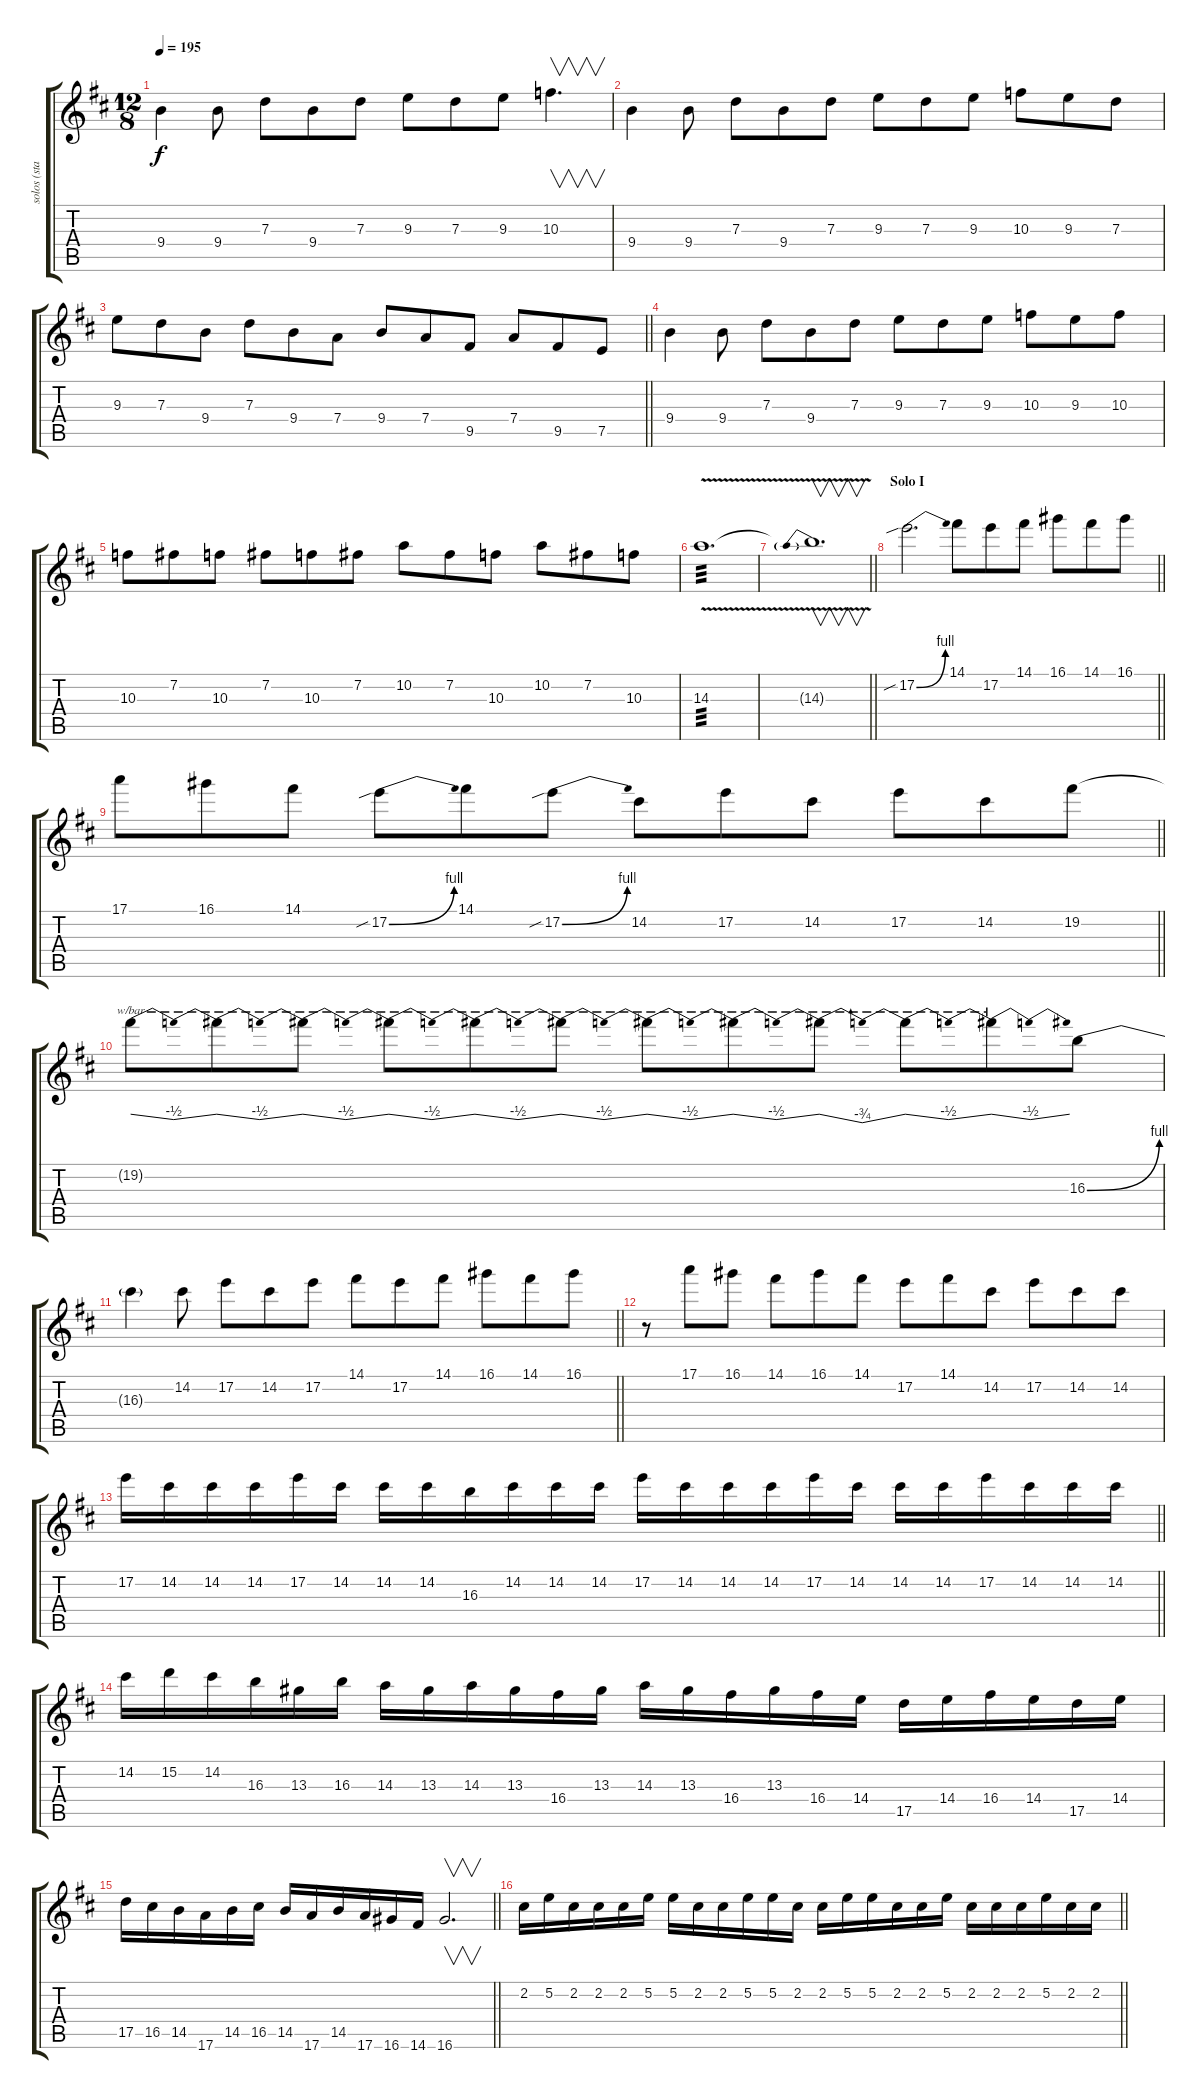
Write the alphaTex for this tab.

\track ("solos (standar tuning)" "solos (sta") {instrument distortionguitar}
\staff {score tabs}
\tuning (E4 B3 G3 D3 A2 E2) {hide}
\ts (12 8)
\tempo 195
\clef g2
\ks d
9.4.4{dy f} 9.4.8 7.3.8 9.4.8 7.3.8 9.3.8 7.3.8 9.3.8 10.3.4{v d} |
9.4.4 9.4.8 7.3.8 9.4.8 7.3.8 9.3.8 7.3.8 9.3.8 10.3.8 9.3.8 7.3.8 |
\barLineRight lightlight
9.3.8 7.3.8 9.4.8 7.3.8 9.4.8 7.4.8 9.4.8 7.4.8 9.5.8 7.4.8 9.5.8 7.5.8 |
9.4.4 9.4.8 7.3.8 9.4.8 7.3.8 9.3.8 7.3.8 9.3.8 10.3.8 9.3.8 10.3.8 |
10.3.8 7.2.8 10.3.8 7.2.8 10.3.8 7.2.8 10.2.8 7.2.8 10.3.8 10.2.8 7.2.8 10.3.8 |
14.3{v}.1{d tp 3} |
\barLineRight lightlight
14.3{be (prebend 0 4 60 4) t}.1{v d} |
\section ("" "Solo I")
\barLineRight lightlight
17.2{be (bend 0 0 60 4) sib}.2{d} 14.1.8 17.2.8 14.1.8 16.1.8 14.1.8 16.1.8 |
\barLineRight lightlight
17.1.8 16.1.8 14.1.8 17.2{be (bend 0 0 60 4) sib}.8 14.1.8 17.2{be (bend 0 0 60 4) sib}.8 14.2.8 17.2.8 14.2.8 17.2.8 14.2.8 19.2.8 |
19.2{t}.8{tbe (dip default 0 0 30 -2 60 0)} 19.2{t}.8{tbe (dip default 0 0 30 -2 60 0)} 19.2{t}.8{tbe (dip default 0 0 30 -2 60 0)} 19.2{t}.8{tbe (dip default 0 0 30 -2 60 0)} 19.2{t}.8{tbe (dip default 0 0 30 -2 60 0)} 19.2{t}.8{tbe (dip default 0 0 30 -2 60 0)} 19.2{t}.8{tbe (dip default 0 0 30 -2 60 0)} 19.2{t}.8{tbe (dip default 0 0 30 -2 60 0)} 19.2{t}.8{tbe (dip default 0 0 30 -3 60 0)} 19.2{t}.8{tbe (dip default 0 0 30 -2 60 0)} 19.2{t}.8{tbe (dip default 0 0 30 -2 60 0)} 16.3{be (bend 0 0 60 4)}.8 |
\barLineRight lightlight
16.3{t}.4 14.2.8 17.2.8 14.2.8 17.2.8 14.1.8 17.2.8 14.1.8 16.1.8 14.1.8 16.1.8 |
r.8 17.1.8 16.1.8 14.1.8 16.1.8 14.1.8 17.2.8 14.1.8 14.2.8 17.2.8 14.2.8 14.2.8 |
\barLineRight lightlight
17.2.16 14.2.16 14.2.16 14.2.16 17.2.16 14.2.16 14.2.16 14.2.16 16.3.16 14.2.16 14.2.16 14.2.16 17.2.16 14.2.16 14.2.16 14.2.16 17.2.16 14.2.16 14.2.16 14.2.16 17.2.16 14.2.16 14.2.16 14.2.16 |
14.2.16 15.2.16 14.2.16 16.3.16 13.3.16 16.3.16 14.3.16 13.3.16 14.3.16 13.3.16 16.4.16 13.3.16 14.3.16 13.3.16 16.4.16 13.3.16 16.4.16 14.4.16 17.5.16 14.4.16 16.4.16 14.4.16 17.5.16 14.4.16 |
\barLineRight lightlight
17.5.16 16.5.16 14.5.16 17.6.16 14.5.16 16.5.16 14.5.16 17.6.16 14.5.16 17.6.16 16.6.16 14.6.16 16.6.2{v d} |
\barLineRight lightlight
2.2.16 5.2.16 2.2.16 2.2.16 2.2.16 5.2.16 5.2.16 2.2.16 2.2.16 5.2.16 5.2.16 2.2.16 2.2.16 5.2.16 5.2.16 2.2.16 2.2.16 5.2.16 2.2.16 2.2.16 2.2.16 5.2.16 2.2.16 2.2.16
